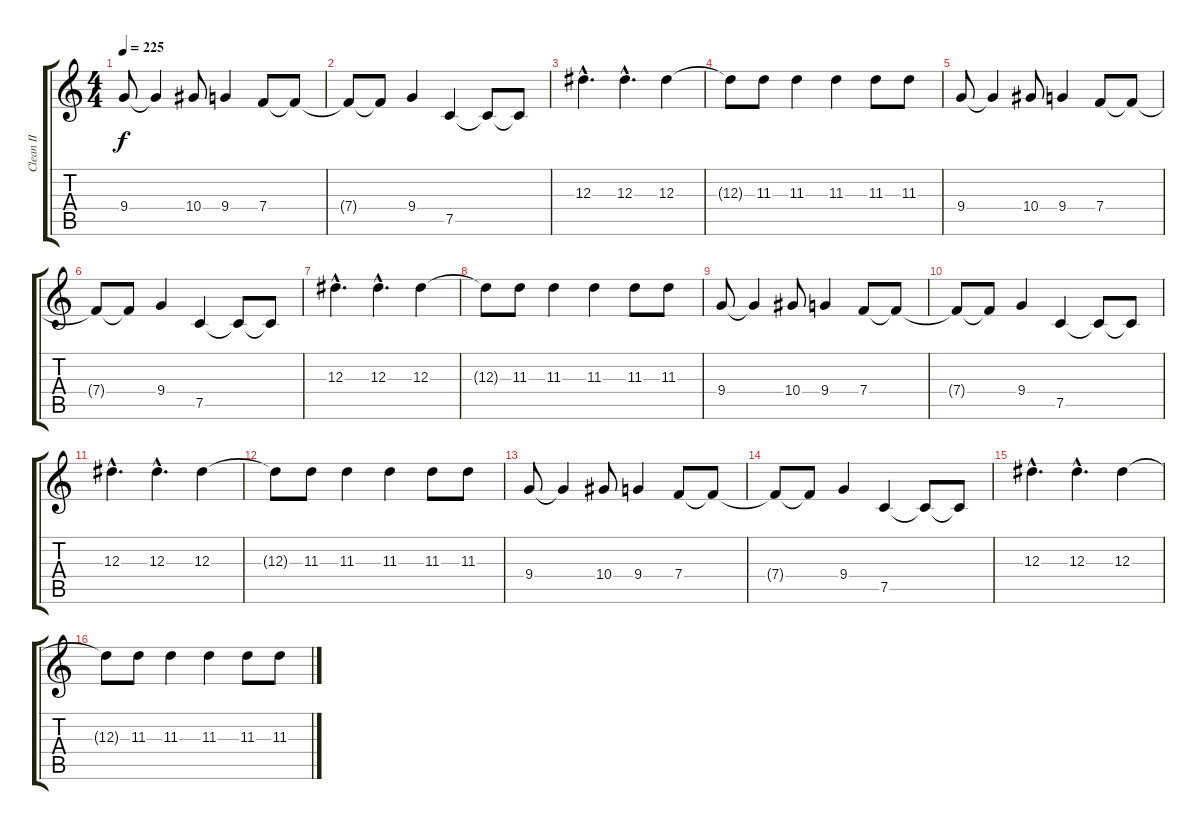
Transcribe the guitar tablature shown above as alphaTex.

\track ("Clean II" "Clean II") {instrument electricguitarjazz}
\staff {score tabs}
\tuning (C4 G3 Eb3 Bb2 F2 C2) {hide}
\ts (4 4)
\tempo 225
\clef g2
\ks c
9.4.8{dy f volume 16} 9.4{t}.4 10.4.8 9.4.4 7.4.8 7.4{t}.8 |
7.4{t}.8 7.4{t}.8 9.4.4 7.5.4 7.5{t}.8 7.5{t}.8 |
12.3{hac}.4{d} 12.3{hac}.4{d} 12.3.4 |
12.3{t}.8 11.3.8 11.3.4 11.3.4 11.3.8 11.3.8 |
9.4.8{volume 16} 9.4{t}.4 10.4.8 9.4.4 7.4.8 7.4{t}.8 |
7.4{t}.8 7.4{t}.8 9.4.4 7.5.4 7.5{t}.8 7.5{t}.8 |
12.3{hac}.4{d} 12.3{hac}.4{d} 12.3.4 |
12.3{t}.8 11.3.8 11.3.4 11.3.4 11.3.8 11.3.8 |
9.4.8{volume 16} 9.4{t}.4 10.4.8 9.4.4 7.4.8 7.4{t}.8 |
7.4{t}.8 7.4{t}.8 9.4.4 7.5.4 7.5{t}.8 7.5{t}.8 |
12.3{hac}.4{d} 12.3{hac}.4{d} 12.3.4 |
12.3{t}.8 11.3.8 11.3.4 11.3.4 11.3.8 11.3.8 |
9.4.8{volume 16} 9.4{t}.4 10.4.8 9.4.4 7.4.8 7.4{t}.8 |
7.4{t}.8 7.4{t}.8 9.4.4 7.5.4 7.5{t}.8 7.5{t}.8 |
12.3{hac}.4{d} 12.3{hac}.4{d} 12.3.4 |
12.3{t}.8 11.3.8 11.3.4 11.3.4 11.3.8 11.3.8
